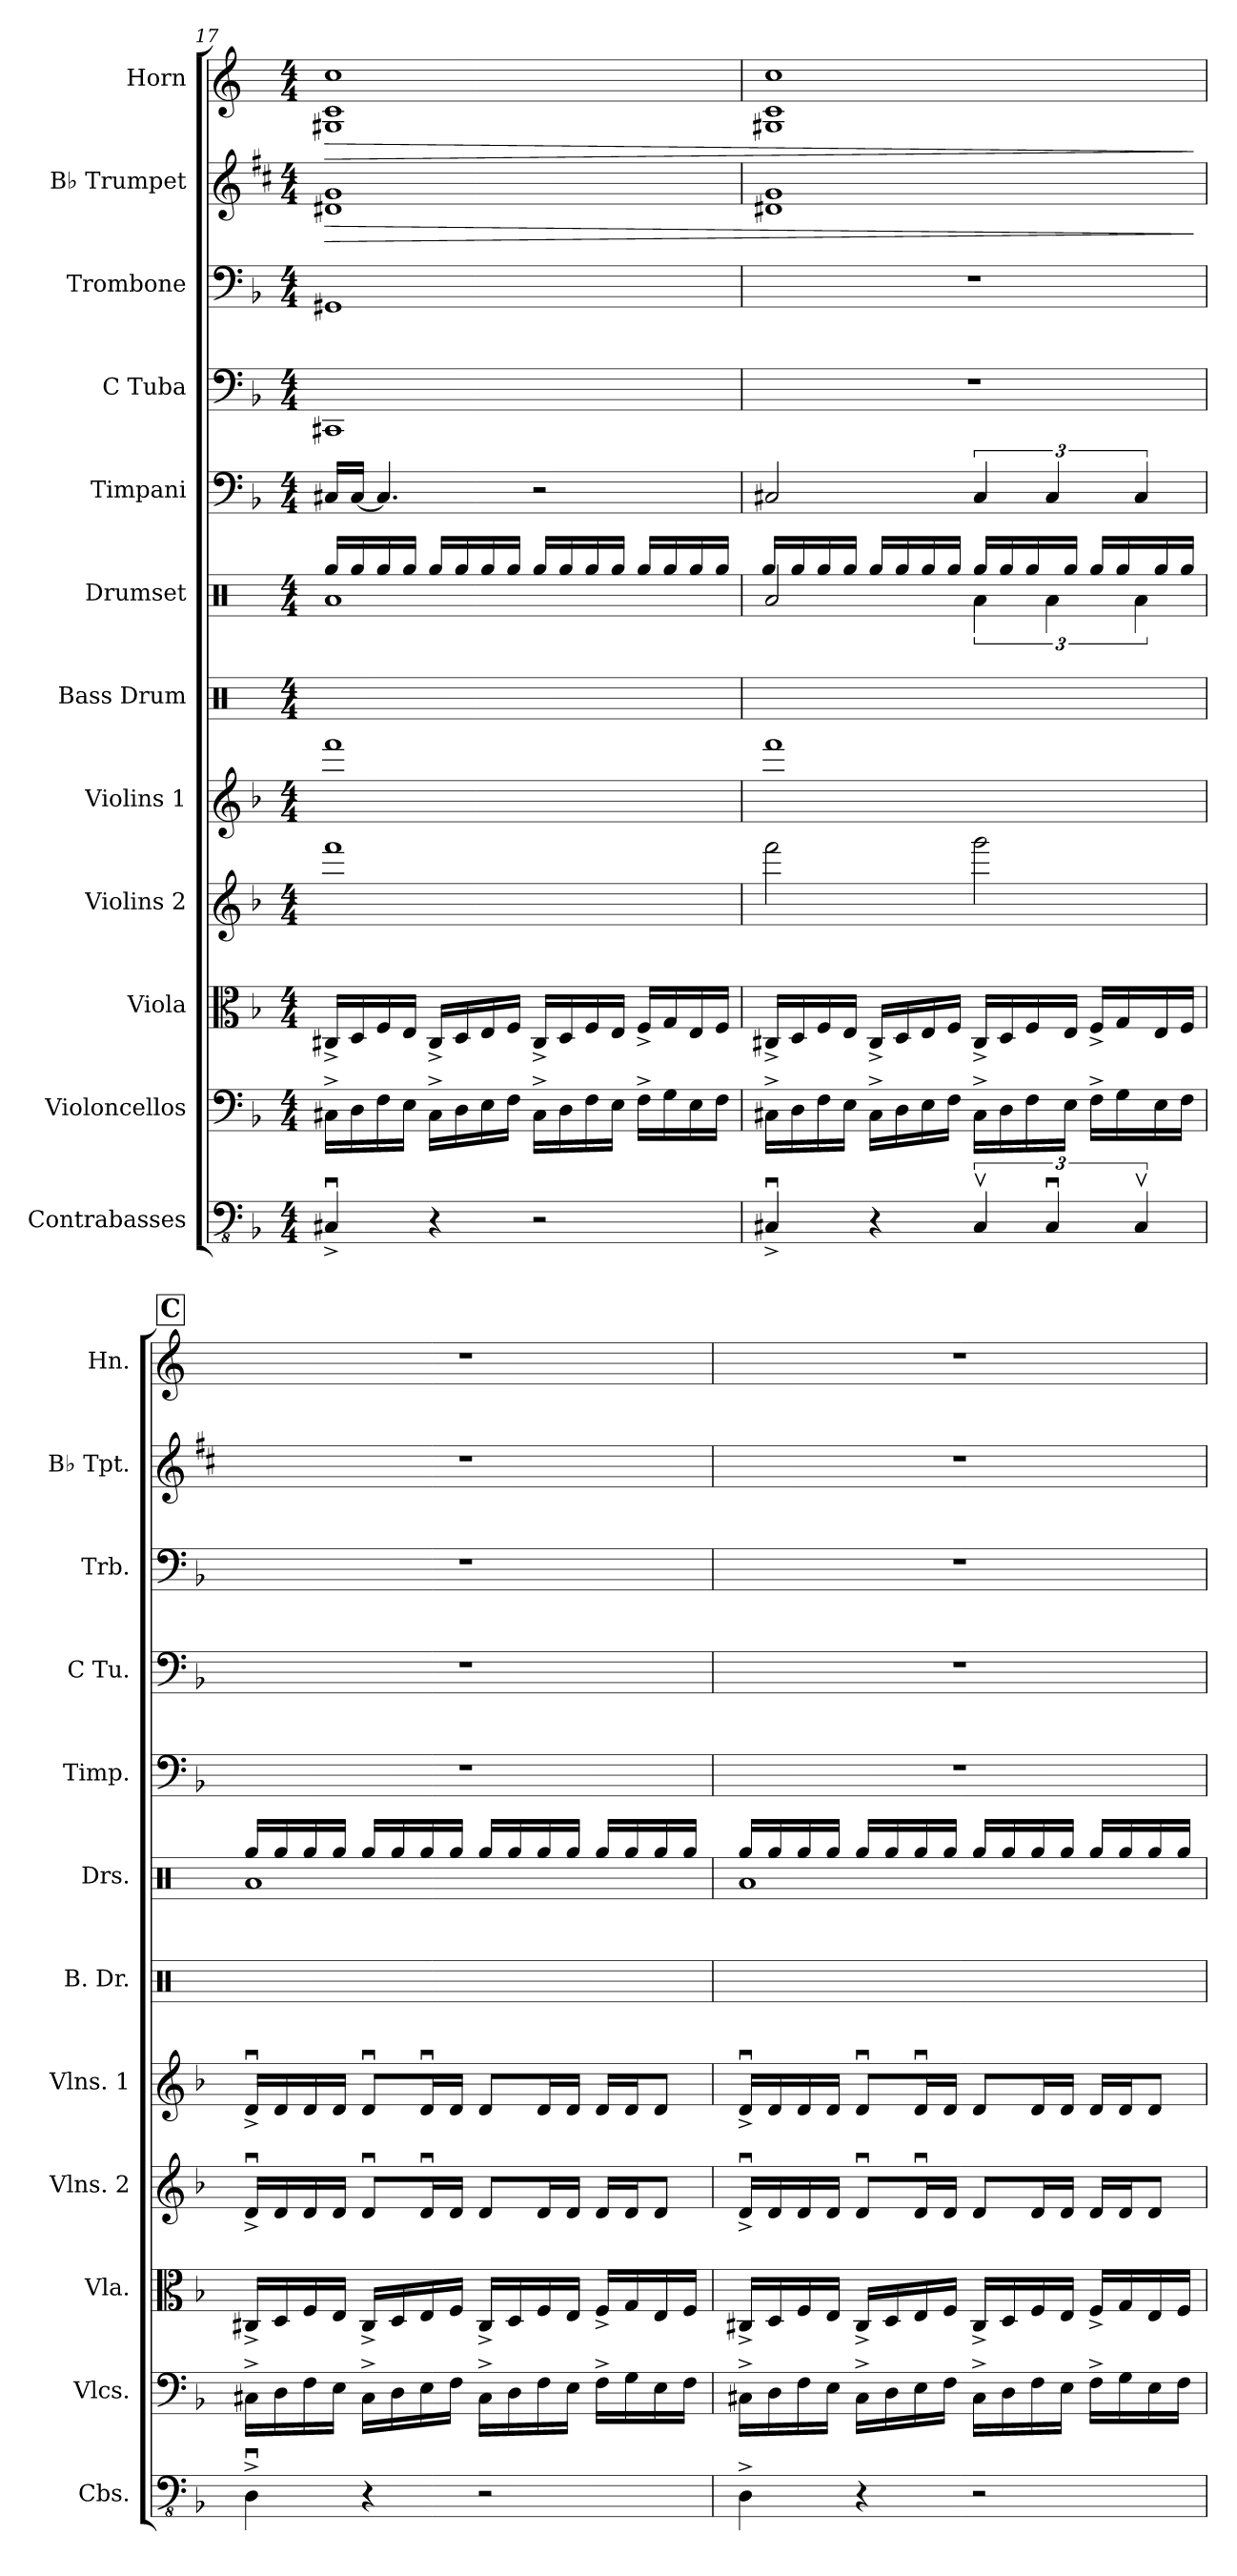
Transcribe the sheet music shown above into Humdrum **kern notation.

**kern	**kern	**kern	**kern	**kern	**kern	**kern	**kern	**kern	**kern	**kern	**dynam	**kern	**dynam
*part12	*part11	*part10	*part9	*part8	*part7	*part6	*part5	*part4	*part3	*part2	*part2	*part1	*part1
*staff12	*staff11	*staff10	*staff9	*staff8	*staff7	*staff6	*staff5	*staff4	*staff3	*staff2	*staff2	*staff1	*staff1
*I"Contrabasses	*I"Violoncellos	*I"Viola	*I"Violins 2	*I"Violins 1	*I"Bass Drum	*I"Drumset	*I"Timpani	*I"C Tuba	*I"Trombone	*I"B♭ Trumpet	*	*I"Horn	*
*I'Cbs.	*I'Vlcs.	*I'Vla.	*I'Vlns. 2	*I'Vlns. 1	*I'B. Dr.	*I'Drs.	*I'Timp.	*I'C Tu.	*I'Trb.	*I'B♭ Tpt.	*	*I'Hn.	*
*clefFv4	*clefF4	*clefC3	*clefG2	*clefG2	*clefX	*clefX	*clefF4	*clefF4	*clefF4	*clefG2	*	*clefG2	*
*	*	*	*	*	*	*	*	*	*	*ITrd1c2	*	*ITrd4c7	*
*k[b-]	*k[b-]	*k[b-]	*k[b-]	*k[b-]	*k[]	*k[]	*k[b-]	*k[b-]	*k[b-]	*k[]	*	*k[b-]	*
*F:	*F:	*F:	*F:	*F:	*C:	*C:	*F:	*F:	*F:	*C:	*	*F:	*
*M4/4	*M4/4	*M4/4	*M4/4	*M4/4	*M4/4	*M4/4	*M4/4	*M4/4	*M4/4	*M4/4	*	*M4/4	*
=17	=17	=17	=17	=17	=17	=17	=17	=17	=17	=17	=17	=17	=17
*	*	*	*	*	*	*^	*	*	*	*	*	*	*
!	!	!	!	!	!	!	!	!	!	!	!	!LO:HP:b	!	!LO:HP:b
*	*	*	*	*	*	*	*	*	*	*	*	*	*^	*
4CC#Xu^/	16C#X^\LL	16C#X^/LL	1fff	1fff	1R	1Ra	16Rgg/LL	16C#X/LL	1CC#X	1GG#X	1c#X 1f	>	1f	1C#X 1F	>
.	16D\	16D/	.	.	.	.	16Rgg/	[16C#/JJ	.	.	.	.	.	.	.
.	16F\	16F/	.	.	.	.	16Rgg/	4.C#/]	.	.	.	.	.	.	.
.	16E\JJ	16E/JJ	.	.	.	.	16Rgg/JJ	.	.	.	.	.	.	.	.
4r	16C#^\LL	16C#^/LL	.	.	.	.	16Rgg/LL	.	.	.	.	.	.	.	.
.	16D\	16D/	.	.	.	.	16Rgg/	.	.	.	.	.	.	.	.
.	16E\	16E/	.	.	.	.	16Rgg/	.	.	.	.	.	.	.	.
.	16F\JJ	16F/JJ	.	.	.	.	16Rgg/JJ	.	.	.	.	.	.	.	.
2r	16C#^\LL	16C#^/LL	.	.	.	.	16Rgg/LL	2r	.	.	.	.	.	.	.
.	16D\	16D/	.	.	.	.	16Rgg/	.	.	.	.	.	.	.	.
.	16F\	16F/	.	.	.	.	16Rgg/	.	.	.	.	.	.	.	.
.	16E\JJ	16E/JJ	.	.	.	.	16Rgg/JJ	.	.	.	.	.	.	.	.
.	16F^\LL	16F^/LL	.	.	.	.	16Rgg/LL	.	.	.	.	.	.	.	.
.	16G\	16G/	.	.	.	.	16Rgg/	.	.	.	.	.	.	.	.
.	16E\	16E/	.	.	.	.	16Rgg/	.	.	.	.	.	.	.	.
.	16F\JJ	16F/JJ	.	.	.	.	16Rgg/JJ	.	.	.	.	.	.	.	.
=18	=18	=18	=18	=18	=18	=18	=18	=18	=18	=18	=18	=18	=18	=18	=18
4CC#Xu^/	16C#X^\LL	16C#X^/LL	2fff\	1fff	2R\	2Ra/	16Rgg/LL	2C#X/	1r	1r	1c#X 1f	.	1f	1C#X 1F	.
.	16D\	16D/	.	.	.	.	16Rgg/	.	.	.	.	.	.	.	.
.	16F\	16F/	.	.	.	.	16Rgg/	.	.	.	.	.	.	.	.
.	16E\JJ	16E/JJ	.	.	.	.	16Rgg/JJ	.	.	.	.	.	.	.	.
4r	16C#^\LL	16C#^/LL	.	.	.	.	16Rgg/LL	.	.	.	.	.	.	.	.
.	16D\	16D/	.	.	.	.	16Rgg/	.	.	.	.	.	.	.	.
.	16E\	16E/	.	.	.	.	16Rgg/	.	.	.	.	.	.	.	.
.	16F\JJ	16F/JJ	.	.	.	.	16Rgg/JJ	.	.	.	.	.	.	.	.
6CC#v/	16C#^\LL	16C#^/LL	2ggg\	.	6R\	6Ra\	16Rgg/LL	6C#/	.	.	.	.	.	.	.
.	16D\	16D/	.	.	.	.	16Rgg/	.	.	.	.	.	.	.	.
.	16F\	16F/	.	.	.	.	16Rgg/	.	.	.	.	.	.	.	.
6CC#u/	.	.	.	.	6R\	6Ra\	.	6C#/	.	.	.	.	.	.	.
.	16E\JJ	16E/JJ	.	.	.	.	16Rgg/JJ	.	.	.	.	.	.	.	.
.	16F^\LL	16F^/LL	.	.	.	.	16Rgg/LL	.	.	.	.	.	.	.	.
.	16G\	16G/	.	.	.	.	16Rgg/	.	.	.	.	.	.	.	.
6CC#v/	.	.	.	.	6R\	6Ra\	.	6C#/	.	.	.	.	.	.	.
.	16E\	16E/	.	.	.	.	16Rgg/	.	.	.	.	.	.	.	.
.	16F\JJ	16F/JJ	.	.	.	.	16Rgg/JJ	.	.	.	.	.	.	.	.
*	*	*	*	*	*	*v	*v	*	*	*	*	*	*v	*v	*
.	.	.	.	.	.	.	.	.	.	.	]	.	]
!!LO:PB:g=z
!!LO:REH:place=s1:a:t=C
=19	=19	=19	=19	=19	=19	=19	=19	=19	=19	=19	=19	=19	=19
*	*	*	*	*	*	*^	*	*	*	*	*	*	*
4DDu^\	16C#X^\LL	16C#X^/LL	16du^/LL	16du^/LL	1R	1Ra	16Rgg/LL	1r	1r	1r	1r	.	1r	.
.	16D\	16D/	16d/	16d/	.	.	16Rgg/	.	.	.	.	.	.	.
.	16F\	16F/	16d/	16d/	.	.	16Rgg/	.	.	.	.	.	.	.
.	16E\JJ	16E/JJ	16d/JJ	16d/JJ	.	.	16Rgg/JJ	.	.	.	.	.	.	.
4r	16C#^\LL	16C#^/LL	8du/L	8du/L	.	.	16Rgg/LL	.	.	.	.	.	.	.
.	16D\	16D/	.	.	.	.	16Rgg/	.	.	.	.	.	.	.
.	16E\	16E/	16du/L	16du/L	.	.	16Rgg/	.	.	.	.	.	.	.
.	16F\JJ	16F/JJ	16d/JJ	16d/JJ	.	.	16Rgg/JJ	.	.	.	.	.	.	.
2r	16C#^\LL	16C#^/LL	8d/L	8d/L	.	.	16Rgg/LL	.	.	.	.	.	.	.
.	16D\	16D/	.	.	.	.	16Rgg/	.	.	.	.	.	.	.
.	16F\	16F/	16d/L	16d/L	.	.	16Rgg/	.	.	.	.	.	.	.
.	16E\JJ	16E/JJ	16d/JJ	16d/JJ	.	.	16Rgg/JJ	.	.	.	.	.	.	.
.	16F^\LL	16F^/LL	16d/LL	16d/LL	.	.	16Rgg/LL	.	.	.	.	.	.	.
.	16G\	16G/	16d/J	16d/J	.	.	16Rgg/	.	.	.	.	.	.	.
.	16E\	16E/	8d/J	8d/J	.	.	16Rgg/	.	.	.	.	.	.	.
.	16F\JJ	16F/JJ	.	.	.	.	16Rgg/JJ	.	.	.	.	.	.	.
=20	=20	=20	=20	=20	=20	=20	=20	=20	=20	=20	=20	=20	=20	=20
4DD^\	16C#X^\LL	16C#X^/LL	16du^/LL	16du^/LL	1R	1Ra	16Rgg/LL	1r	1r	1r	1r	.	1r	.
.	16D\	16D/	16d/	16d/	.	.	16Rgg/	.	.	.	.	.	.	.
.	16F\	16F/	16d/	16d/	.	.	16Rgg/	.	.	.	.	.	.	.
.	16E\JJ	16E/JJ	16d/JJ	16d/JJ	.	.	16Rgg/JJ	.	.	.	.	.	.	.
4r	16C#^\LL	16C#^/LL	8du/L	8du/L	.	.	16Rgg/LL	.	.	.	.	.	.	.
.	16D\	16D/	.	.	.	.	16Rgg/	.	.	.	.	.	.	.
.	16E\	16E/	16du/L	16du/L	.	.	16Rgg/	.	.	.	.	.	.	.
.	16F\JJ	16F/JJ	16d/JJ	16d/JJ	.	.	16Rgg/JJ	.	.	.	.	.	.	.
2r	16C#^\LL	16C#^/LL	8d/L	8d/L	.	.	16Rgg/LL	.	.	.	.	.	.	.
.	16D\	16D/	.	.	.	.	16Rgg/	.	.	.	.	.	.	.
.	16F\	16F/	16d/L	16d/L	.	.	16Rgg/	.	.	.	.	.	.	.
.	16E\JJ	16E/JJ	16d/JJ	16d/JJ	.	.	16Rgg/JJ	.	.	.	.	.	.	.
.	16F^\LL	16F^/LL	16d/LL	16d/LL	.	.	16Rgg/LL	.	.	.	.	.	.	.
.	16G\	16G/	16d/J	16d/J	.	.	16Rgg/	.	.	.	.	.	.	.
.	16E\	16E/	8d/J	8d/J	.	.	16Rgg/	.	.	.	.	.	.	.
.	16F\JJ	16F/JJ	.	.	.	.	16Rgg/JJ	.	.	.	.	.	.	.
*	*	*	*	*	*	*v	*v	*	*	*	*	*	*	*
=	=	=	=	=	=	=	=	=	=	=	=	=	=
*-	*-	*-	*-	*-	*-	*-	*-	*-	*-	*-	*-	*-	*-
